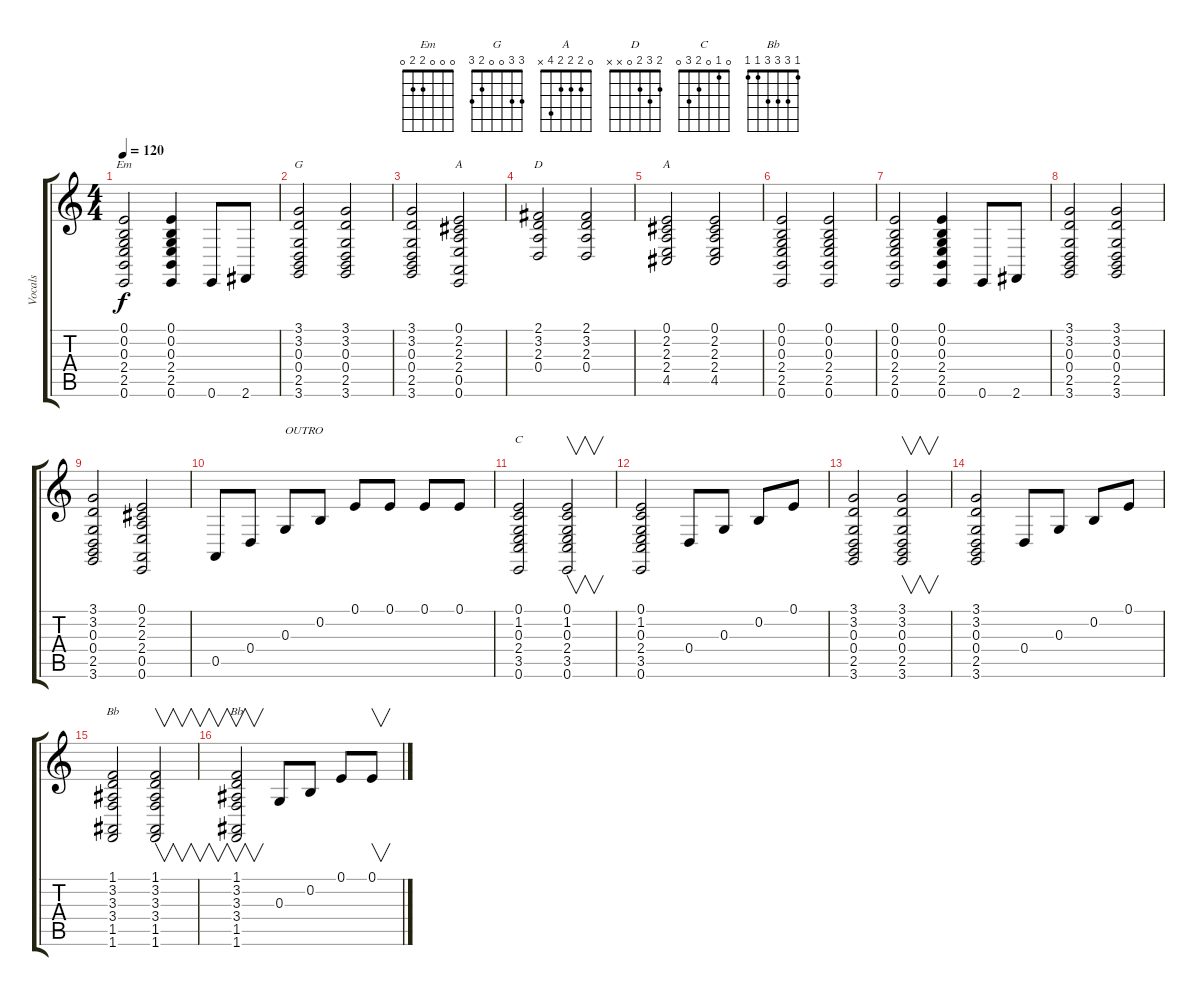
\track ("Vocals" "Vocals") {instrument acousticgrandpiano}
\staff {score tabs}
\tuning (E4 B3 G3 D3 A2 E2) {hide}
\chord ("Em" 0 0 0 2 2 0)
\chord ("G" 3 3 0 0 2 3)
\chord ("A" 0 2 2 2 0 0)
\chord ("D" 2 3 2 0 x x)
\chord ("A" 0 2 2 2 4 x)
\chord ("C" 0 1 0 2 3 0)
\chord ("Bb" 1 3 3 0 1 x)
\chord ("Bb" 1 3 3 3 1 1)
\ts (4 4)
\tempo 120
\clef g2
\ks c
(0.1 0.2 0.3 2.4 2.5 0.6).2{ch "Em" dy f} (0.1 0.2 0.3 2.4 2.5 0.6).4 0.6.8 2.6.8 |
(3.1 3.2 0.3 0.4 2.5 3.6).2{ch "G"} (3.1 3.2 0.3 0.4 2.5 3.6).2 |
(3.1 3.2 0.3 0.4 2.5 3.6).2 (0.1 2.2 2.3 2.4 0.5 0.6).2{ch "A"} |
(2.1 3.2 2.3 0.4).2{ch "D"} (2.1 3.2 2.3 0.4).2 |
(0.1 2.2 2.3 2.4 4.5).2{ch "A"} (0.1 2.2 2.3 2.4 4.5).2 |
(0.1 0.2 0.3 2.4 2.5 0.6).2 (0.1 0.2 0.3 2.4 2.5 0.6).2 |
(0.1 0.2 0.3 2.4 2.5 0.6).2 (0.1 0.2 0.3 2.4 2.5 0.6).4 0.6.8 2.6.8 |
(3.1 3.2 0.3 0.4 2.5 3.6).2 (3.1 3.2 0.3 0.4 2.5 3.6).2 |
(3.1 3.2 0.3 0.4 2.5 3.6).2 (0.1 2.2 2.3 2.4 0.5 0.6).2 |
0.5.8 0.4.8 0.3.8{txt "OUTRO"} 0.2.8 0.1.8 0.1.8 0.1.8 0.1.8 |
(0.1 1.2 0.3 2.4 3.5 0.6).2{ch "C"} (0.1 1.2 0.3 2.4 3.5 0.6).2{v} |
(0.1 1.2 0.3 2.4 3.5 0.6).2 0.4.8 0.3.8 0.2.8 0.1.8 |
(3.1 3.2 0.3 0.4 2.5 3.6).2 (3.1 3.2 0.3 0.4 2.5 3.6).2{v} |
(3.1 3.2 0.3 0.4 2.5 3.6).2 0.4.8 0.3.8 0.2.8 0.1.8 |
(1.1 3.2 3.3 3.4 1.5 1.6).2{ch "Bb"} (1.1 3.2 3.3 3.4 1.5 1.6).2{v} |
(1.1 3.2 3.3 3.4 1.5 1.6).2{v ch "Bb"} 0.3.8 0.2.8 0.1.8 0.1.8{v}
